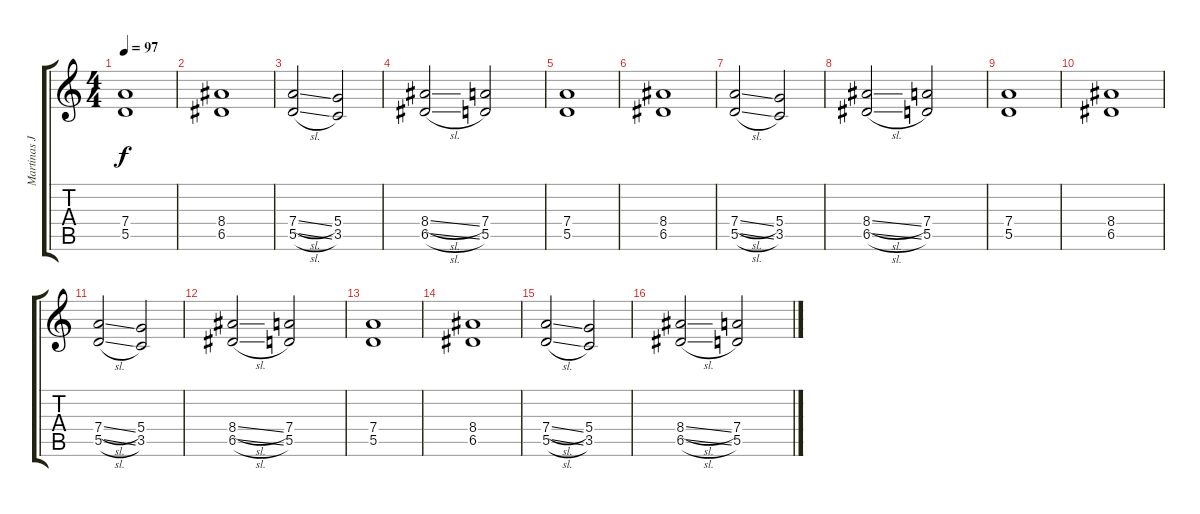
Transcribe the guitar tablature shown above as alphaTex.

\track ("Martinas Jabs" "Martinas J") {instrument distortionguitar}
\staff {score tabs}
\tuning (E4 B3 G3 D3 A2 E2) {hide}
\ts (4 4)
\tempo 97
\clef g2
\ks c
(7.4 5.5).1{dy f} |
(8.4 6.5).1 |
(7.4{sl} 5.5{sl}).2 (5.4 3.5).2 |
(8.4{sl} 6.5{sl}).2 (7.4 5.5).2 |
(7.4 5.5).1 |
(8.4 6.5).1 |
(7.4{sl} 5.5{sl}).2 (5.4 3.5).2 |
(8.4{sl} 6.5{sl}).2 (7.4 5.5).2 |
(7.4 5.5).1 |
(8.4 6.5).1 |
(7.4{sl} 5.5{sl}).2 (5.4 3.5).2 |
(8.4{sl} 6.5{sl}).2 (7.4 5.5).2 |
(7.4 5.5).1 |
(8.4 6.5).1 |
(7.4{sl} 5.5{sl}).2 (5.4 3.5).2 |
(8.4{sl} 6.5{sl}).2 (7.4 5.5).2
